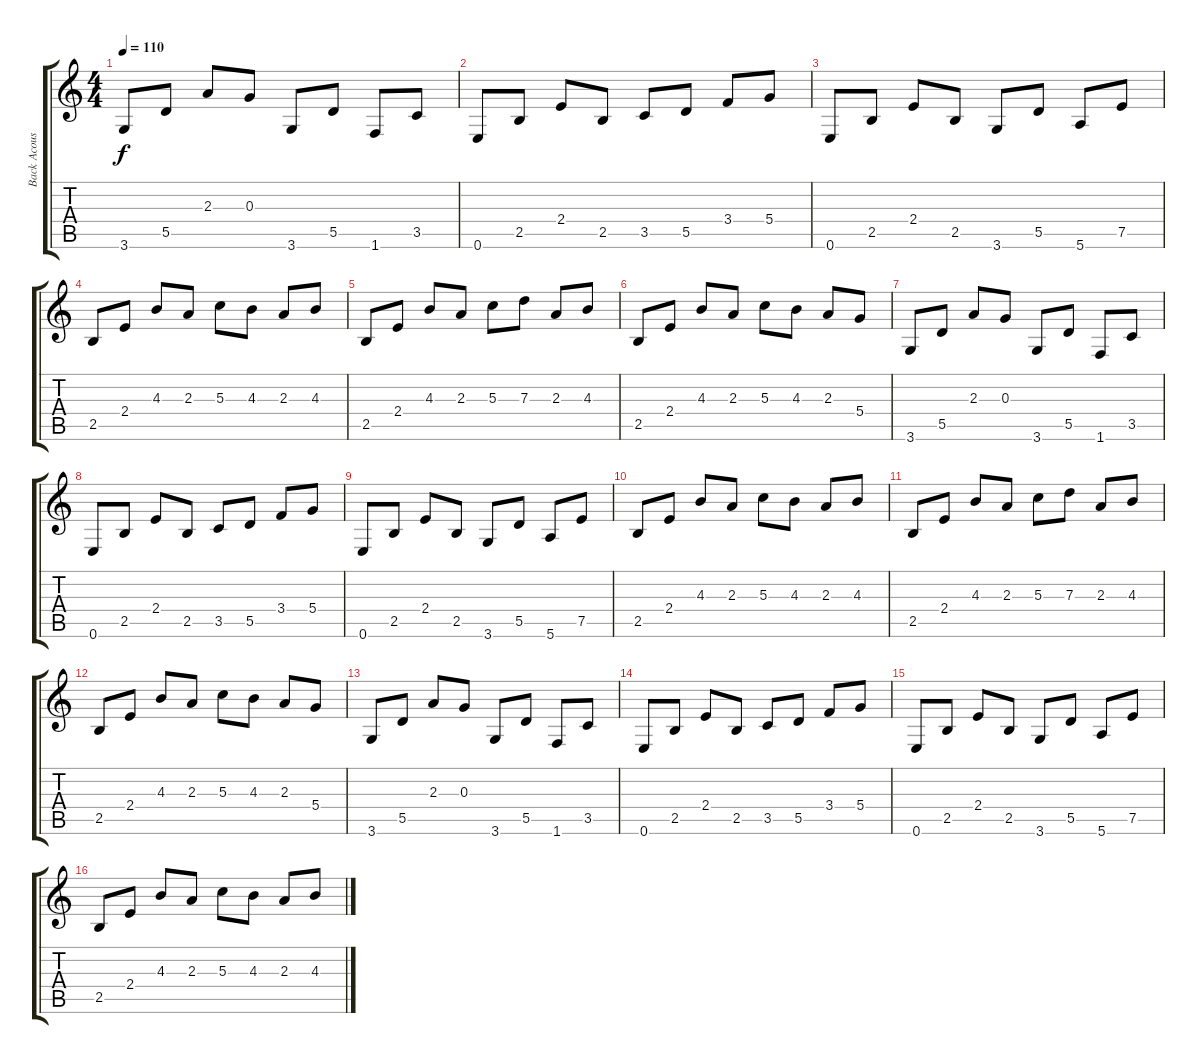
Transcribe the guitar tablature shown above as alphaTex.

\track ("Back Acoustic guitar" "Back Acous") {instrument acousticguitarsteel}
\staff {score tabs}
\tuning (E4 B3 G3 D3 A2 E2) {hide}
\ts (4 4)
\tempo 110
\clef g2
\ks c
3.6.8{dy f} 5.5.8 2.3.8 0.3.8 3.6.8 5.5.8 1.6.8 3.5.8 |
0.6.8 2.5.8 2.4.8 2.5.8 3.5.8 5.5.8 3.4.8 5.4.8 |
0.6.8 2.5.8 2.4.8 2.5.8 3.6.8 5.5.8 5.6.8 7.5.8 |
2.5.8 2.4.8 4.3.8 2.3.8 5.3.8 4.3.8 2.3.8 4.3.8 |
2.5.8 2.4.8 4.3.8 2.3.8 5.3.8 7.3.8 2.3.8 4.3.8 |
2.5.8 2.4.8 4.3.8 2.3.8 5.3.8 4.3.8 2.3.8 5.4.8 |
3.6.8 5.5.8 2.3.8 0.3.8 3.6.8 5.5.8 1.6.8 3.5.8 |
0.6.8 2.5.8 2.4.8 2.5.8 3.5.8 5.5.8 3.4.8 5.4.8 |
0.6.8 2.5.8 2.4.8 2.5.8 3.6.8 5.5.8 5.6.8 7.5.8 |
2.5.8 2.4.8 4.3.8 2.3.8 5.3.8 4.3.8 2.3.8 4.3.8 |
2.5.8 2.4.8 4.3.8 2.3.8 5.3.8 7.3.8 2.3.8 4.3.8 |
2.5.8 2.4.8 4.3.8 2.3.8 5.3.8 4.3.8 2.3.8 5.4.8 |
3.6.8 5.5.8 2.3.8 0.3.8 3.6.8 5.5.8 1.6.8 3.5.8 |
0.6.8 2.5.8 2.4.8 2.5.8 3.5.8 5.5.8 3.4.8 5.4.8 |
0.6.8 2.5.8 2.4.8 2.5.8 3.6.8 5.5.8 5.6.8 7.5.8 |
2.5.8 2.4.8 4.3.8 2.3.8 5.3.8 4.3.8 2.3.8 4.3.8
